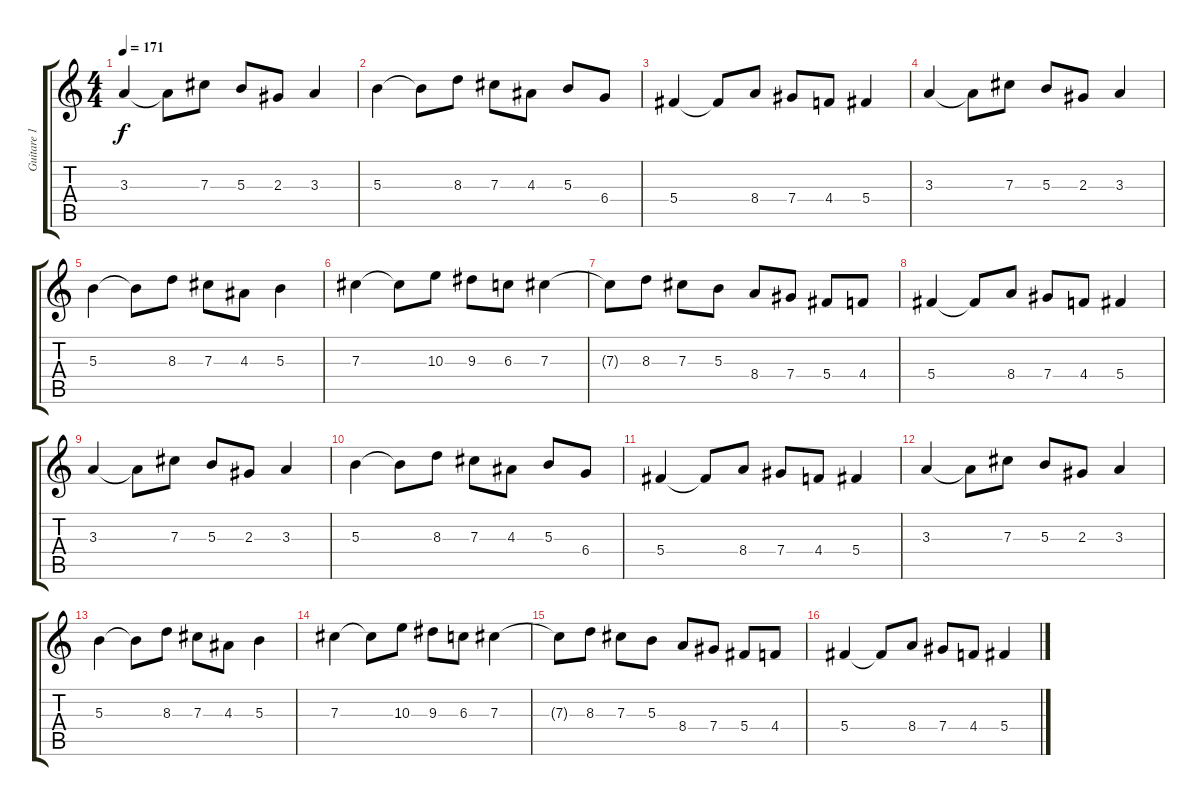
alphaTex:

\track ("Guitare 1" "Guitare 1") {instrument distortionguitar}
\staff {score tabs}
\tuning (Eb4 Bb3 Gb3 Db3 Ab2 Eb2) {hide}
\ts (4 4)
\tempo 171
\clef g2
\ks c
3.3.4{dy f} 3.3{t}.8 7.3.8 5.3.8 2.3.8 3.3.4 |
5.3.4 5.3{t}.8 8.3.8 7.3.8 4.3.8 5.3.8 6.4.8 |
5.4.4 5.4{t}.8 8.4.8 7.4.8 4.4.8 5.4.4 |
3.3.4 3.3{t}.8 7.3.8 5.3.8 2.3.8 3.3.4 |
5.3.4 5.3{t}.8 8.3.8 7.3.8 4.3.8 5.3.4 |
7.3.4 7.3{t}.8 10.3.8 9.3.8 6.3.8 7.3.4 |
7.3{t}.8 8.3.8 7.3.8 5.3.8 8.4.8 7.4.8 5.4.8 4.4.8 |
5.4.4 5.4{t}.8 8.4.8 7.4.8 4.4.8 5.4.4 |
3.3.4 3.3{t}.8 7.3.8 5.3.8 2.3.8 3.3.4 |
5.3.4 5.3{t}.8 8.3.8 7.3.8 4.3.8 5.3.8 6.4.8 |
5.4.4 5.4{t}.8 8.4.8 7.4.8 4.4.8 5.4.4 |
3.3.4 3.3{t}.8 7.3.8 5.3.8 2.3.8 3.3.4 |
5.3.4 5.3{t}.8 8.3.8 7.3.8 4.3.8 5.3.4 |
7.3.4 7.3{t}.8 10.3.8 9.3.8 6.3.8 7.3.4 |
7.3{t}.8 8.3.8 7.3.8 5.3.8 8.4.8 7.4.8 5.4.8 4.4.8 |
5.4.4 5.4{t}.8 8.4.8 7.4.8 4.4.8 5.4.4
